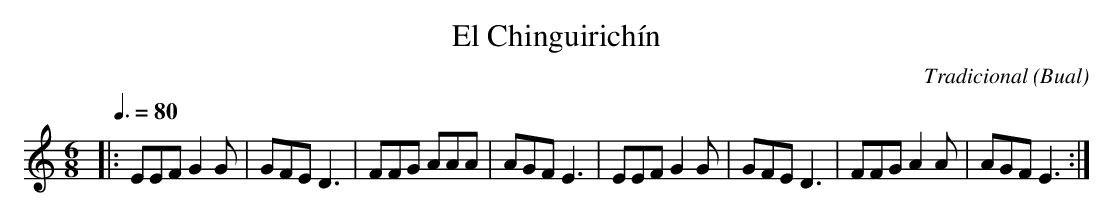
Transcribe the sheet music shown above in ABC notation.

X:1
T:El Chinguirichín
C:Tradicional
O:Bual
M:6/8
L:1/8
Q:3/8=80
K:C
|: EEF G2 G|GFE D3|FFG AAA|AGF E3|EEF G2 G|GFE D3|FFG A2 A|AGF E3 :|
